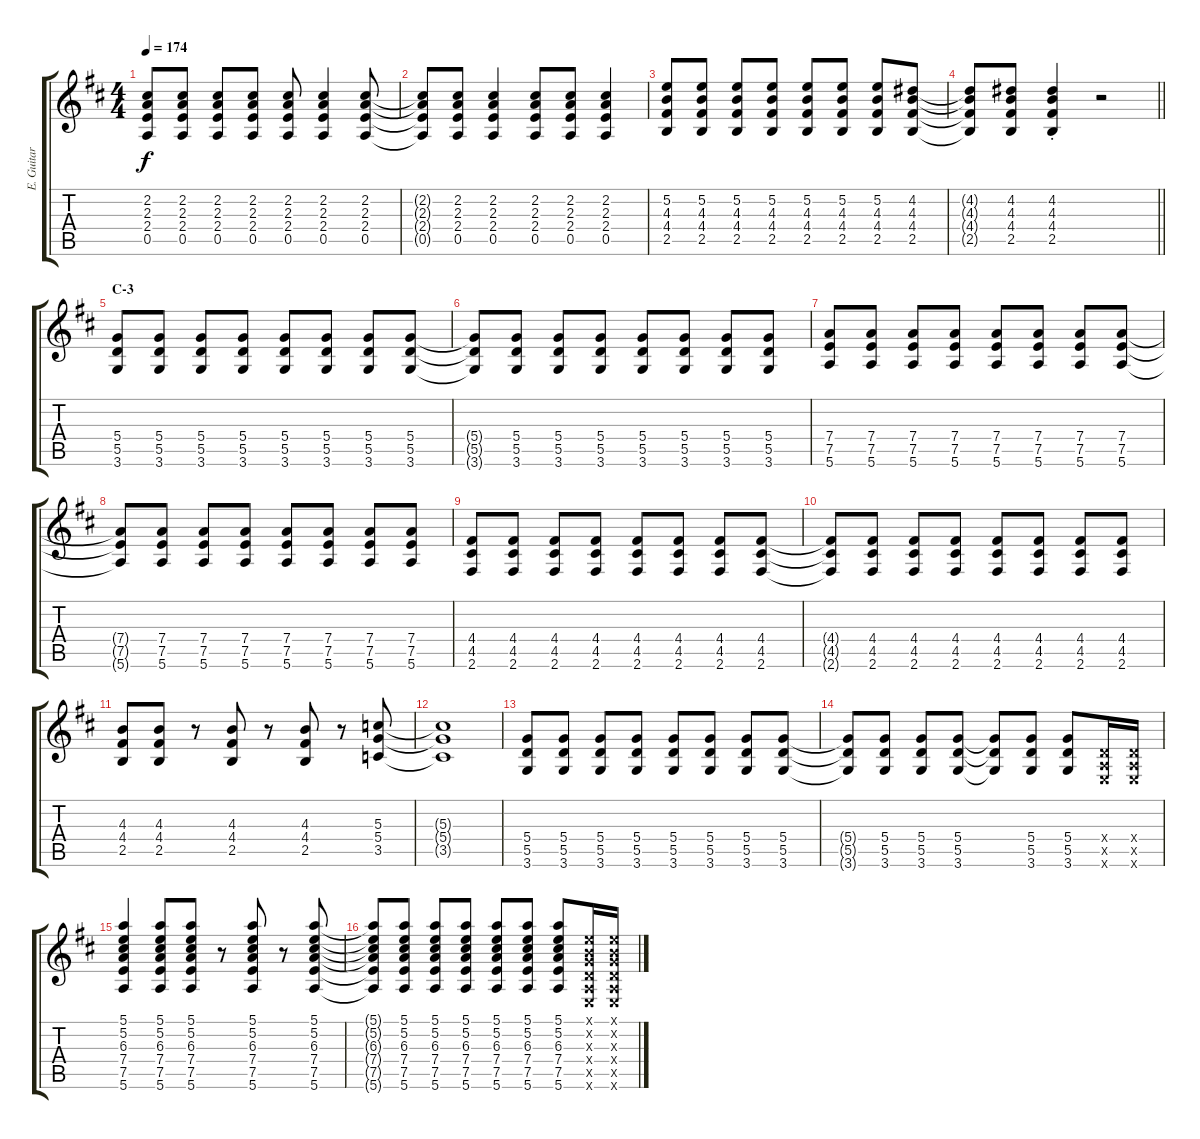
\track ("E. Guitar II" "E. Guitar ") {instrument overdrivenguitar}
\staff {score tabs}
\tuning (E4 B3 G3 D3 A2 E2) {hide}
\ts (4 4)
\tempo 174
\clef g2
\ks bminor
(2.2 2.3 2.4 0.5).8{dy f} (2.2 2.3 2.4 0.5).8 (2.2 2.3 2.4 0.5).8 (2.2 2.3 2.4 0.5).8 (2.2 2.3 2.4 0.5).8 (2.2 2.3 2.4 0.5).4 (2.2 2.3 2.4 0.5).8 |
(2.2{t} 2.3{t} 2.4{t} 0.5{t}).8 (2.2 2.3 2.4 0.5).8 (2.2 2.3 2.4 0.5).4 (2.2 2.3 2.4 0.5).8 (2.2 2.3 2.4 0.5).8 (2.2 2.3 2.4 0.5).4 |
(5.2 4.3 4.4 2.5).8 (5.2 4.3 4.4 2.5).8 (5.2 4.3 4.4 2.5).8 (5.2 4.3 4.4 2.5).8 (5.2 4.3 4.4 2.5).8 (5.2 4.3 4.4 2.5).8 (5.2 4.3 4.4 2.5).8 (4.2 4.3 4.4 2.5).8 |
\barLineRight lightlight
(4.2{t} 4.3{t} 4.4{t} 2.5{t}).8 (4.2 4.3 4.4 2.5).8 (4.2{st} 4.3{st} 4.4{st} 2.5{st}).4 r.2 |
\section ("" "C-3")
(5.4 5.5 3.6).8 (5.4 5.5 3.6).8 (5.4 5.5 3.6).8 (5.4 5.5 3.6).8 (5.4 5.5 3.6).8 (5.4 5.5 3.6).8 (5.4 5.5 3.6).8 (5.4 5.5 3.6).8 |
(5.4{t} 5.5{t} 3.6{t}).8 (5.4 5.5 3.6).8 (5.4 5.5 3.6).8 (5.4 5.5 3.6).8 (5.4 5.5 3.6).8 (5.4 5.5 3.6).8 (5.4 5.5 3.6).8 (5.4 5.5 3.6).8 |
(7.4 7.5 5.6).8 (7.4 7.5 5.6).8 (7.4 7.5 5.6).8 (7.4 7.5 5.6).8 (7.4 7.5 5.6).8 (7.4 7.5 5.6).8 (7.4 7.5 5.6).8 (7.4 7.5 5.6).8 |
(7.4{t} 7.5{t} 5.6{t}).8 (7.4 7.5 5.6).8 (7.4 7.5 5.6).8 (7.4 7.5 5.6).8 (7.4 7.5 5.6).8 (7.4 7.5 5.6).8 (7.4 7.5 5.6).8 (7.4 7.5 5.6).8 |
(4.4 4.5 2.6).8 (4.4 4.5 2.6).8 (4.4 4.5 2.6).8 (4.4 4.5 2.6).8 (4.4 4.5 2.6).8 (4.4 4.5 2.6).8 (4.4 4.5 2.6).8 (4.4 4.5 2.6).8 |
(4.4{t} 4.5{t} 2.6{t}).8 (4.4 4.5 2.6).8 (4.4 4.5 2.6).8 (4.4 4.5 2.6).8 (4.4 4.5 2.6).8 (4.4 4.5 2.6).8 (4.4 4.5 2.6).8 (4.4 4.5 2.6).8 |
(4.3 4.4 2.5).8 (4.3 4.4 2.5).8 r.8 (4.3 4.4 2.5).8 r.8 (4.3 4.4 2.5).8 r.8 (5.3 5.4 3.5).8 |
(5.3{t} 5.4{t} 3.5{t}).1 |
(5.4 5.5 3.6).8 (5.4 5.5 3.6).8 (5.4 5.5 3.6).8 (5.4 5.5 3.6).8 (5.4 5.5 3.6).8 (5.4 5.5 3.6).8 (5.4 5.5 3.6).8 (5.4 5.5 3.6).8 |
(5.4{t} 5.5{t} 3.6{t}).8 (5.4 5.5 3.6).8 (5.4 5.5 3.6).8 (5.4 5.5 3.6).8 (5.4{t} 5.5{t} 3.6{t}).8 (5.4 5.5 3.6).8 (5.4 5.5 3.6).8 (0.4{x} 0.5{x} 0.6{x}).16 (0.4{x} 0.5{x} 0.6{x}).16 |
(5.1 5.2 6.3 7.4 7.5 5.6).4 (5.1 5.2 6.3 7.4 7.5 5.6).8 (5.1 5.2 6.3 7.4 7.5 5.6).8 r.8 (5.1 5.2 6.3 7.4 7.5 5.6).8 r.8 (5.1 5.2 6.3 7.4 7.5 5.6).8 |
(5.1{t} 5.2{t} 6.3{t} 7.4{t} 7.5{t} 5.6{t}).8 (5.1 5.2 6.3 7.4 7.5 5.6).8 (5.1 5.2 6.3 7.4 7.5 5.6).8 (5.1 5.2 6.3 7.4 7.5 5.6).8 (5.1 5.2 6.3 7.4 7.5 5.6).8 (5.1 5.2 6.3 7.4 7.5 5.6).8 (5.1 5.2 6.3 7.4 7.5 5.6).8 (0.1{x} 0.2{x} 0.3{x} 0.4{x} 0.5{x} 0.6{x}).16 (0.1{x} 0.2{x} 0.3{x} 0.4{x} 0.5{x} 0.6{x}).16
